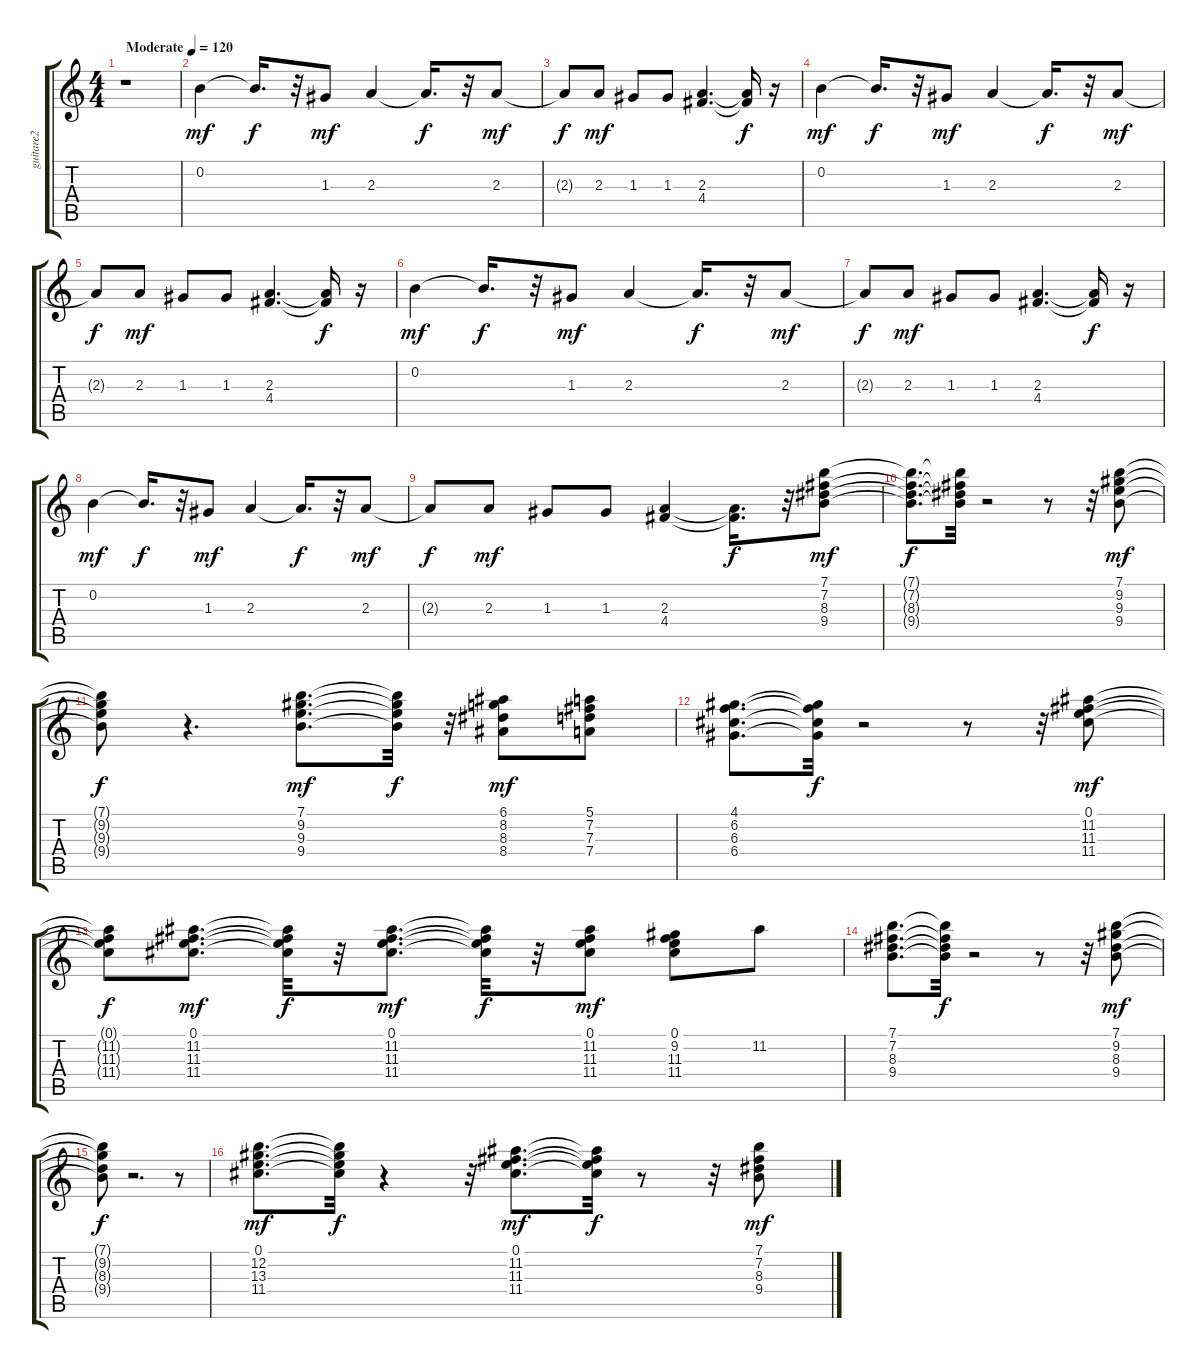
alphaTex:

\track ("guitare2" "guitare2") {instrument distortionguitar}
\staff {score tabs}
\tuning (E4 B3 G3 D3 A2 E2) {hide}
\ts (4 4)
\tempo (120 "Moderate")
\clef g2
\ks c
r.1{dy mf instrument distortionguitar} |
0.2.4 0.2{t}.16{d dy f} r.32 1.3.8{dy mf} 2.3.4 2.3{t}.16{d dy f} r.32 2.3.8{dy mf} |
2.3{t}.8{dy f} 2.3.8{dy mf} 1.3.8 1.3.8 (2.3 4.4).4{d} (2.3{t} 4.4{t}).16{dy f} r.16 |
0.2.4{dy mf} 0.2{t}.16{d dy f} r.32 1.3.8{dy mf} 2.3.4 2.3{t}.16{d dy f} r.32 2.3.8{dy mf} |
2.3{t}.8{dy f} 2.3.8{dy mf} 1.3.8 1.3.8 (2.3 4.4).4{d} (2.3{t} 4.4{t}).16{dy f} r.16 |
0.2.4{dy mf} 0.2{t}.16{d dy f} r.32 1.3.8{dy mf} 2.3.4 2.3{t}.16{d dy f} r.32 2.3.8{dy mf} |
2.3{t}.8{dy f} 2.3.8{dy mf} 1.3.8 1.3.8 (2.3 4.4).4{d} (2.3{t} 4.4{t}).16{dy f} r.16 |
0.2.4{dy mf} 0.2{t}.16{d dy f} r.32 1.3.8{dy mf} 2.3.4 2.3{t}.16{d dy f} r.32 2.3.8{dy mf} |
2.3{t}.8{dy f} 2.3.8{dy mf} 1.3.8 1.3.8 (2.3 4.4).4 (2.3{t} 4.4{t}).16{d dy f} r.32 (7.1 7.2 8.3 9.4).8{dy mf} |
(7.1{t} 7.2{t} 8.3{t} 9.4{t}).8{d dy f} (7.1{t} 7.2{t} 8.3{t} 9.4{t}).32 r.2 r.8 r.32 (7.1 9.2 9.3 9.4).8{dy mf} |
(7.1{t} 9.2{t} 9.3{t} 9.4{t}).8{dy f} r.4{d} (7.1 9.2 9.3 9.4).8{d dy mf} (7.1{t} 9.2{t} 9.3{t} 9.4{t}).32{dy f} r.32 (6.1 8.2 8.3 8.4).8{dy mf} (5.1 7.2 7.3 7.4).8 |
(4.1 6.2 6.3 6.4).8{d} (4.1{t} 6.2{t} 6.3{t} 6.4{t}).32{dy f} r.2 r.8 r.32 (0.1 11.2 11.3 11.4).8{dy mf} |
(0.1{t} 11.2{t} 11.3{t} 11.4{t}).8{dy f} (0.1 11.2 11.3 11.4).8{d dy mf} (0.1{t} 11.2{t} 11.3{t} 11.4{t}).32{dy f} r.32 (0.1 11.2 11.3 11.4).8{d dy mf} (0.1{t} 11.2{t} 11.3{t} 11.4{t}).32{dy f} r.32 (0.1 11.2 11.3 11.4).8{dy mf} (0.1 9.2 11.3 11.4).8 11.2.8 |
(7.1 7.2 8.3 9.4).8{d} (7.1{t} 7.2{t} 8.3{t} 9.4{t}).32{dy f} r.2 r.8 r.32 (7.1 9.2 8.3 9.4).8{dy mf} |
(7.1{t} 9.2{t} 8.3{t} 9.4{t}).8{dy f} r.2{d} r.8 |
(0.1 12.2 13.3 11.4).8{d dy mf} (0.1{t} 12.2{t} 13.3{t} 11.4{t}).32{dy f} r.4 r.32 (0.1 11.2 11.3 11.4).8{d dy mf} (0.1{t} 11.2{t} 11.3{t} 11.4{t}).32{dy f} r.8 r.32 (7.1 7.2 8.3 9.4).8{dy mf}
